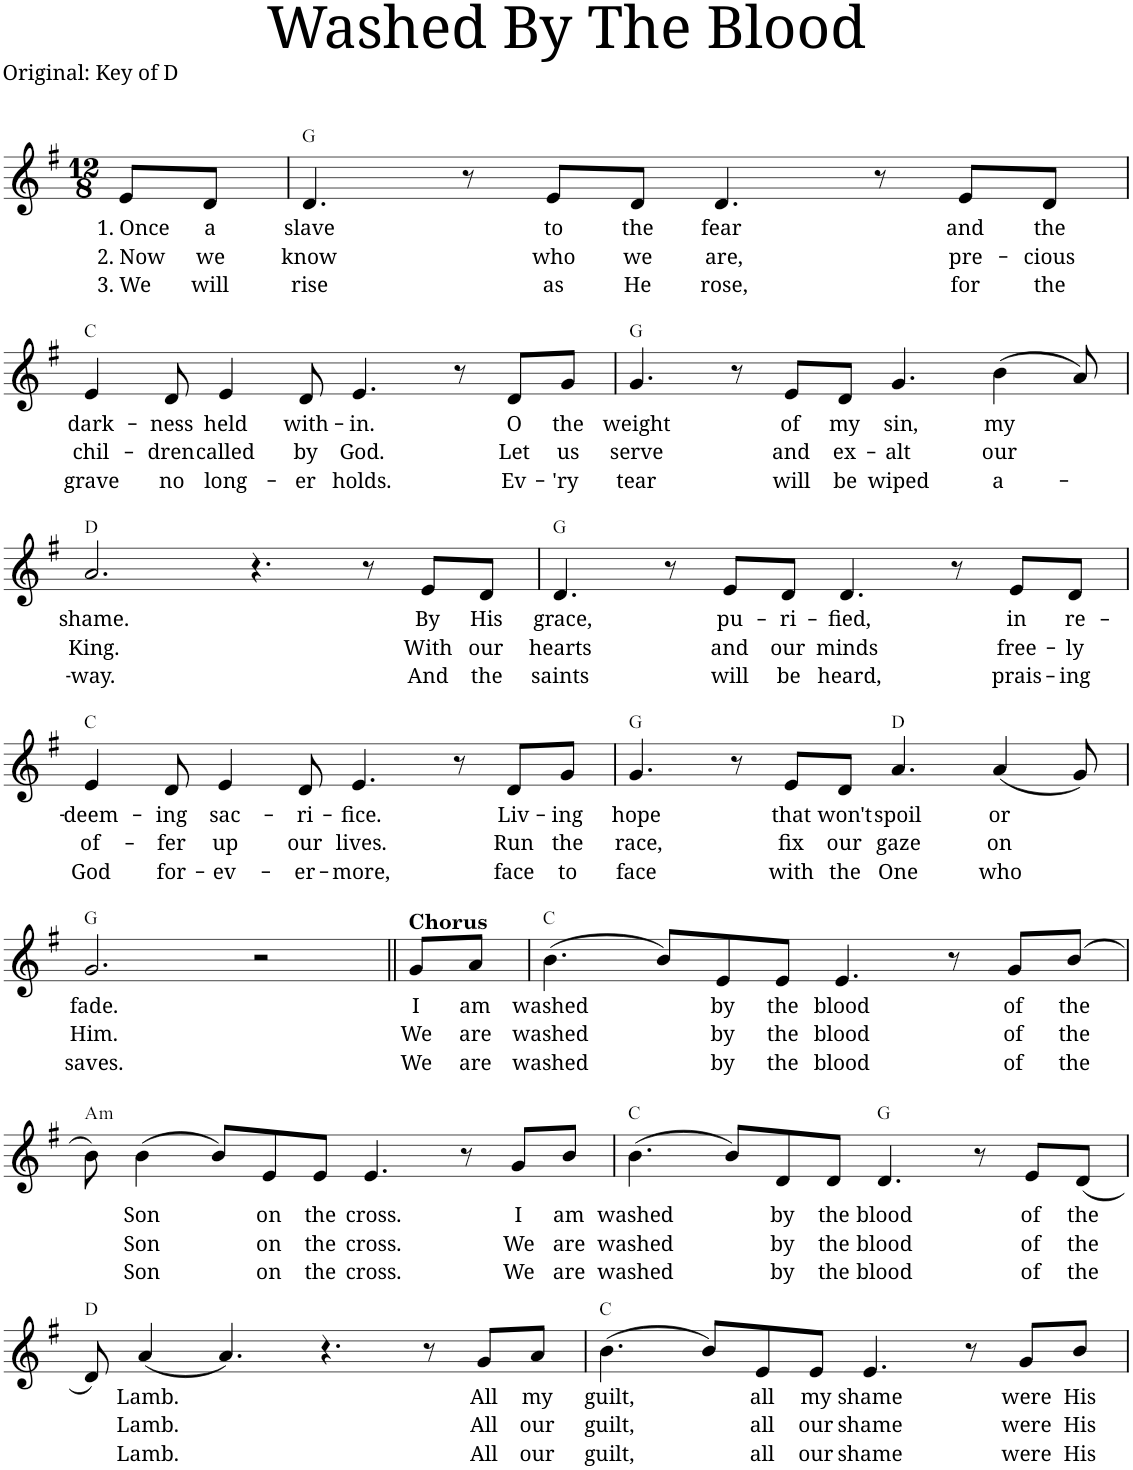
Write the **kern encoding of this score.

**kern	**text	**text	**text	**harte
*part1	*part1	*part1	*part1	*part1
*staff1	*staff1	*staff1	*staff1	*
*I"Piano	*	*	*	*
*I'Pno.	*	*	*	*
*clefG2	*	*	*	*
*k[f#]	*	*	*	*
*M12/8	*	*	*	*
=1	=1	=1	=1	=1
!	!LO:LY:b	!LO:LY:b	!LO:LY:b	!
8e/L	1. Once	2. Now	3. We	.
!	!LO:LY:b	!LO:LY:b	!LO:LY:b	!
8d/J	a	we	will	.
=2	=2	=2	=2	=2
!	!LO:LY:b	!LO:LY:b	!LO:LY:b	!
4.d/	slave	know	rise	G:maj
8r	.	.	.	.
!	!LO:LY:b	!LO:LY:b	!LO:LY:b	!
8e/L	to	who	as	.
!	!LO:LY:b	!LO:LY:b	!LO:LY:b	!
8d/J	the	we	He	.
!	!LO:LY:b	!LO:LY:b	!LO:LY:b	!
4.d/	fear	are,	rose,	.
8r	.	.	.	.
!	!LO:LY:b	!LO:LY:b	!LO:LY:b	!
8e/L	and	pre-	for	.
!	!LO:LY:b	!LO:LY:b	!LO:LY:b	!
8d/J	the	-cious	the	.
!!LO:LB:g=z
=3	=3	=3	=3	=3
!	!LO:LY:b	!LO:LY:b	!LO:LY:b	!
4e/	dark-	chil-	grave	C:maj
!	!LO:LY:b	!LO:LY:b	!LO:LY:b	!
8d/	-ness	-dren	no	.
!	!LO:LY:b	!LO:LY:b	!LO:LY:b	!
4e/	held	called	long-	.
!	!LO:LY:b	!LO:LY:b	!LO:LY:b	!
8d/	with-	by	-er	.
!	!LO:LY:b	!LO:LY:b	!LO:LY:b	!
4.e/	-in.	God.	holds.	.
8r	.	.	.	.
!	!LO:LY:b	!LO:LY:b	!LO:LY:b	!
8d/L	O	Let	Ev-	.
!	!LO:LY:b	!LO:LY:b	!LO:LY:b	!
8g/J	the	us	-'ry	.
=4	=4	=4	=4	=4
!	!LO:LY:b	!LO:LY:b	!LO:LY:b	!
4.g/	weight	serve	tear	G:maj
8r	.	.	.	.
!	!LO:LY:b	!LO:LY:b	!LO:LY:b	!
8e/L	of	and	will	.
!	!LO:LY:b	!LO:LY:b	!LO:LY:b	!
8d/J	my	ex-	be	.
!	!LO:LY:b	!LO:LY:b	!LO:LY:b	!
4.g/	sin,	-alt	wiped	.
!	!LO:LY:b	!LO:LY:b	!LO:LY:b	!
(4b\	my	our	a-	.
8a/)	.	.	.	.
!!LO:LB:g=z
=5	=5	=5	=5	=5
!	!LO:LY:b	!LO:LY:b	!LO:LY:b	!
2.a/	shame.	King.	-way.	D:maj
4.r	.	.	.	.
8r	.	.	.	.
!	!LO:LY:b	!LO:LY:b	!LO:LY:b	!
8e/L	By	With	And	.
!	!LO:LY:b	!LO:LY:b	!LO:LY:b	!
8d/J	His	our	the	.
=6	=6	=6	=6	=6
!	!LO:LY:b	!LO:LY:b	!LO:LY:b	!
4.d/	grace,	hearts	saints	G:maj
8r	.	.	.	.
!	!LO:LY:b	!LO:LY:b	!LO:LY:b	!
8e/L	pu-	and	will	.
!	!LO:LY:b	!LO:LY:b	!LO:LY:b	!
8d/J	-ri-	our	be	.
!	!LO:LY:b	!LO:LY:b	!LO:LY:b	!
4.d/	-fied,	minds	heard,	.
8r	.	.	.	.
!	!LO:LY:b	!LO:LY:b	!LO:LY:b	!
8e/L	in	free-	prais-	.
!	!LO:LY:b	!LO:LY:b	!LO:LY:b	!
8d/J	re-	-ly	-ing	.
!!LO:LB:g=z
=7	=7	=7	=7	=7
!	!LO:LY:b	!LO:LY:b	!LO:LY:b	!
4e/	-deem-	of-	God	C:maj
!	!LO:LY:b	!LO:LY:b	!LO:LY:b	!
8d/	-ing	-fer	for-	.
!	!LO:LY:b	!LO:LY:b	!LO:LY:b	!
4e/	sac-	up	-ev-	.
!	!LO:LY:b	!LO:LY:b	!LO:LY:b	!
8d/	-ri-	our	-er-	.
!	!LO:LY:b	!LO:LY:b	!LO:LY:b	!
4.e/	-fice.	lives.	-more,	.
8r	.	.	.	.
!	!LO:LY:b	!LO:LY:b	!LO:LY:b	!
8d/L	Liv-	Run	face	.
!	!LO:LY:b	!LO:LY:b	!LO:LY:b	!
8g/J	-ing	the	to	.
=8	=8	=8	=8	=8
!	!LO:LY:b	!LO:LY:b	!LO:LY:b	!
4.g/	hope	race,	face	G:maj
8r	.	.	.	.
!	!LO:LY:b	!LO:LY:b	!LO:LY:b	!
8e/L	that	fix	with	.
!	!LO:LY:b	!LO:LY:b	!LO:LY:b	!
8d/J	won't	our	the	.
!	!LO:LY:b	!LO:LY:b	!LO:LY:b	!
4.a/	spoil	gaze	One	D:maj
!	!LO:LY:b	!LO:LY:b	!LO:LY:b	!
(4a/	or	on	who	.
8g/)	.	.	.	.
!!LO:LB:g=z
=9	=9	=9	=9	=9
!	!LO:LY:b	!LO:LY:b	!LO:LY:b	!
2.g/	fade.	Him.	saves.	G:maj
2r	.	.	.	.
=10||	=10||	=10||	=10||	=10||
!LO:TX:a:B:t=Chorus	!	!	!	!
!	!LO:LY:b	!LO:LY:b	!LO:LY:b	!
8g/L	I	We	We	.
!	!LO:LY:b	!LO:LY:b	!LO:LY:b	!
8a/J	am	are	are	.
=11	=11	=11	=11	=11
!	!LO:LY:b	!LO:LY:b	!LO:LY:b	!
(4.b\	washed	washed	washed	C:maj
8b/L)	.	.	.	.
!	!LO:LY:b	!LO:LY:b	!LO:LY:b	!
8e/	by	by	by	.
!	!LO:LY:b	!LO:LY:b	!LO:LY:b	!
8e/J	the	the	the	.
!	!LO:LY:b	!LO:LY:b	!LO:LY:b	!
4.e/	blood	blood	blood	.
8r	.	.	.	.
!	!LO:LY:b	!LO:LY:b	!LO:LY:b	!
8g/L	of	of	of	.
!	!LO:LY:b	!LO:LY:b	!LO:LY:b	!
(8b/J	the	the	the	.
!!LO:LB:g=z
=12	=12	=12	=12	=12
!	!	!	!	!LO:H:kt=m
8b\)	.	.	.	A:min
!	!LO:LY:b	!LO:LY:b	!LO:LY:b	!
(4b\	Son	Son	Son	.
8b/L)	.	.	.	.
!	!LO:LY:b	!LO:LY:b	!LO:LY:b	!
8e/	on	on	on	.
!	!LO:LY:b	!LO:LY:b	!LO:LY:b	!
8e/J	the	the	the	.
!	!LO:LY:b	!LO:LY:b	!LO:LY:b	!
4.e/	cross.	cross.	cross.	.
8r	.	.	.	.
!	!LO:LY:b	!LO:LY:b	!LO:LY:b	!
8g/L	I	We	We	.
!	!LO:LY:b	!LO:LY:b	!LO:LY:b	!
8b/J	am	are	are	.
=13	=13	=13	=13	=13
!	!LO:LY:b	!LO:LY:b	!LO:LY:b	!
(4.b\	washed	washed	washed	C:maj
8b/L)	.	.	.	.
!	!LO:LY:b	!LO:LY:b	!LO:LY:b	!
8d/	by	by	by	.
!	!LO:LY:b	!LO:LY:b	!LO:LY:b	!
8d/J	the	the	the	.
!	!LO:LY:b	!LO:LY:b	!LO:LY:b	!
4.d/	blood	blood	blood	G:maj
8r	.	.	.	.
!	!LO:LY:b	!LO:LY:b	!LO:LY:b	!
8e/L	of	of	of	.
!	!LO:LY:b	!LO:LY:b	!LO:LY:b	!
(8d/J	the	the	the	.
!!LO:LB:g=z
=14	=14	=14	=14	=14
8d/)	.	.	.	D:maj
!	!LO:LY:b	!LO:LY:b	!LO:LY:b	!
(4a/	Lamb.	Lamb.	Lamb.	.
4.a/)	.	.	.	.
4.r	.	.	.	.
8r	.	.	.	.
!	!LO:LY:b	!LO:LY:b	!LO:LY:b	!
8g/L	All	All	All	.
!	!LO:LY:b	!LO:LY:b	!LO:LY:b	!
8a/J	my	our	our	.
=15	=15	=15	=15	=15
!	!LO:LY:b	!LO:LY:b	!LO:LY:b	!
(4.b\	guilt,	guilt,	guilt,	C:maj
8b/L)	.	.	.	.
!	!LO:LY:b	!LO:LY:b	!LO:LY:b	!
8e/	all	all	all	.
!	!LO:LY:b	!LO:LY:b	!LO:LY:b	!
8e/J	my	our	our	.
!	!LO:LY:b	!LO:LY:b	!LO:LY:b	!
4.e/	shame	shame	shame	.
8r	.	.	.	.
!	!LO:LY:b	!LO:LY:b	!LO:LY:b	!
8g/L	were	were	were	.
!	!LO:LY:b	!LO:LY:b	!LO:LY:b	!
8b/J	His	His	His	.
=	=	=	=	=
*-	*-	*-	*-	*-
